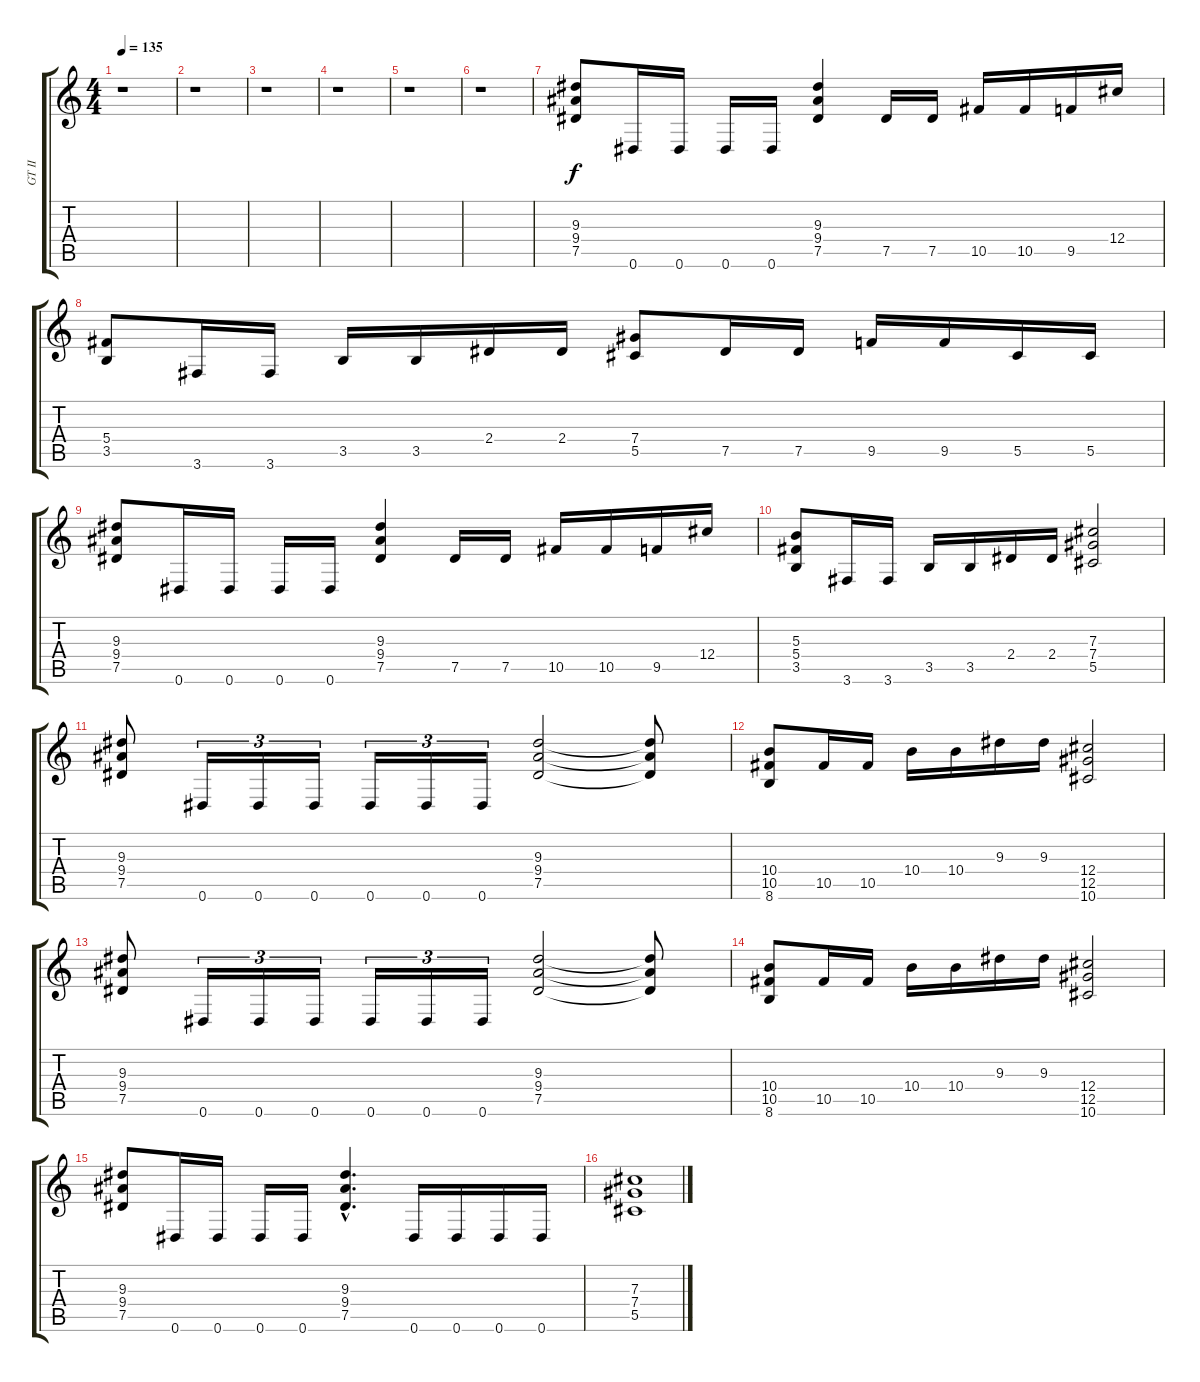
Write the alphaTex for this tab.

\track ("GT II" "GT II") {instrument distortionguitar}
\staff {score tabs}
\tuning (Eb4 Bb3 Gb3 Db3 Ab2 Eb2) {hide}
\ts (4 4)
\tempo 135
\clef g2
\ks c
r.1{dy f instrument distortionguitar} |
r.1 |
r.1 |
r.1 |
r.1 |
r.1 |
(9.3 9.4 7.5).8 0.6.16 0.6.16 0.6.16 0.6.16 (9.3 9.4 7.5).4 7.5.16 7.5.16 10.5.16 10.5.16 9.5.16 12.4.16 |
(5.4 3.5).8 3.6.16 3.6.16 3.5.16 3.5.16 2.4.16 2.4.16 (7.4 5.5).8 7.5.16 7.5.16 9.5.16 9.5.16 5.5.16 5.5.16 |
(9.3 9.4 7.5).8 0.6.16 0.6.16 0.6.16 0.6.16 (9.3 9.4 7.5).4 7.5.16 7.5.16 10.5.16 10.5.16 9.5.16 12.4.16 |
(5.3 5.4 3.5).8 3.6.16 3.6.16 3.5.16 3.5.16 2.4.16 2.4.16 (7.3 7.4 5.5).2 |
(9.3 9.4 7.5).8 0.6.16{tu (3 2)} 0.6.16{tu (3 2)} 0.6.16{tu (3 2)} 0.6.16{tu (3 2)} 0.6.16{tu (3 2)} 0.6.16{tu (3 2)} (9.3 9.4 7.5).2 (9.3{t} 9.4{t} 7.5{t}).8 |
(10.4 10.5 8.6).8 10.5.16 10.5.16 10.4.16 10.4.16 9.3.16 9.3.16 (12.4 12.5 10.6).2 |
(9.3 9.4 7.5).8 0.6.16{tu (3 2)} 0.6.16{tu (3 2)} 0.6.16{tu (3 2)} 0.6.16{tu (3 2)} 0.6.16{tu (3 2)} 0.6.16{tu (3 2)} (9.3 9.4 7.5).2 (9.3{t} 9.4{t} 7.5{t}).8 |
(10.4 10.5 8.6).8 10.5.16 10.5.16 10.4.16 10.4.16 9.3.16 9.3.16 (12.4 12.5 10.6).2 |
(9.3 9.4 7.5).8 0.6.16 0.6.16 0.6.16 0.6.16 (9.3{hac} 9.4{hac} 7.5{hac}).4{d} 0.6.16 0.6.16 0.6.16 0.6.16 |
(7.3 7.4 5.5).1
